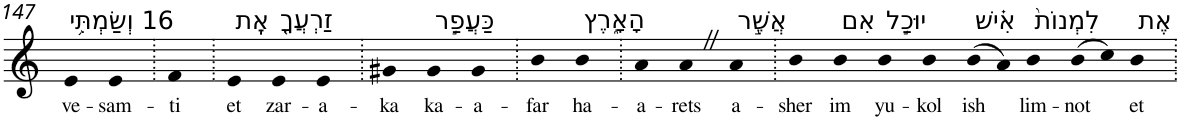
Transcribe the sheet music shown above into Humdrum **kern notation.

**kern	**text
*part1	*part1
*staff1	*staff1
*I"Piano	*
*I'Pno	*
!!LO:PB:g=z
*clefG2	*
*k[]	*
=147	=147
!LO:TX:a:t=16 וְשַׂמְתִּ֥י	!
!	!LO:LY:b
4e	ve-
!	!LO:LY:b
4e	-sam-
=148.	=148.
!	!LO:LY:b
4f	-ti
=149.	=149.
!LO:TX:a:t=אֶֽת	!
!	!LO:LY:b
4e	et
!LO:TX:a:t=זַרְעֲךָ֖	!
!	!LO:LY:b
4e	zar-
!	!LO:LY:b
4e	-a-
=150.	=150.
!	!LO:LY:b
4g#X	-ka
!LO:TX:a:t=כַּעֲפַ֣ר	!
!	!LO:LY:b
4g#	ka-
!	!LO:LY:b
4g#	-a-
=151.	=151.
!	!LO:LY:b
4b	-far
!LO:TX:a:t=הָאָ֑רֶץ	!
!	!LO:LY:b
4b	ha-
=152.	=152.
!	!LO:LY:b
4a	-a-
!	!LO:LY:b
4aZ	-rets
!LO:TX:a:t=אֲשֶׁ֣ר	!
!	!LO:LY:b
4a	a-
=153.	=153.
!	!LO:LY:b
4b	-sher
!LO:TX:a:t=אִם	!
!	!LO:LY:b
4b	im
!LO:TX:a:t=יוּכַ֣ל	!
!	!LO:LY:b
4b	yu-
!	!LO:LY:b
4b	-kol
!LO:TX:a:t=אִ֗ישׁ	!
!	!LO:LY:b
(>8b	ish
8a)	.
!LO:TX:a:t=לִמְנוֹת֙	!
!	!LO:LY:b
4b	lim-
!	!LO:LY:b
(>8b	-not
8cc)	.
!LO:TX:a:t=אֶת	!
!	!LO:LY:b
4b	et
=.	=.
*-	*-
